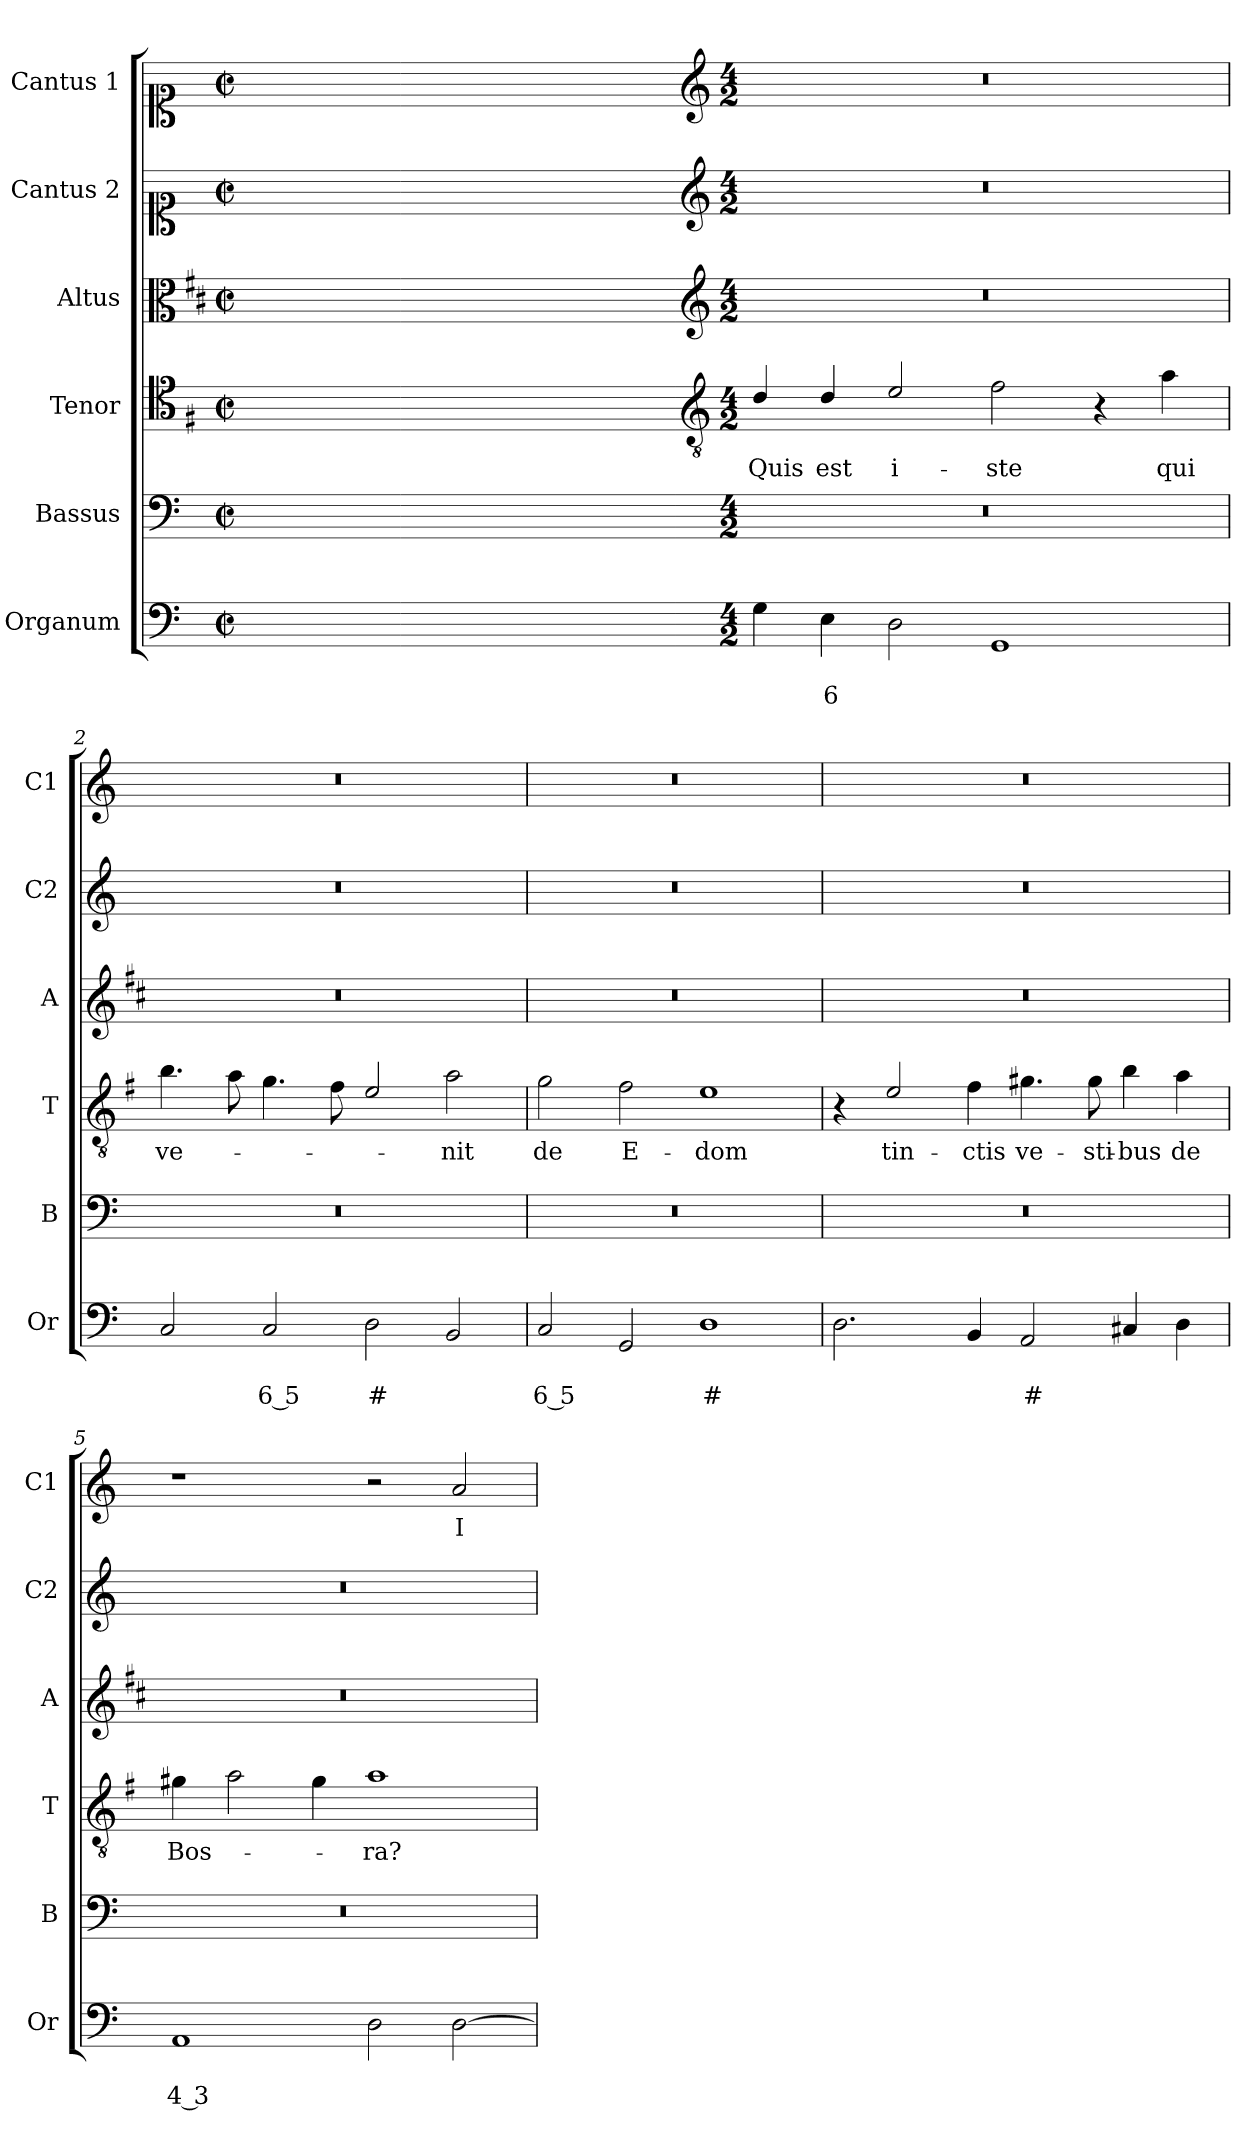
**kern	**text	**text	**kern	**kern	**text	**kern	**kern	**kern	**text
*part6	*part6	*part6	*part5	*part4	*part4	*part3	*part2	*part1	*part1
*staff6	*staff6	*staff6	*staff5	*staff4	*staff4	*staff3	*staff2	*staff1	*staff1
*I"Organum	*	*	*I"Bassus	*I"Tenor	*	*I"Altus	*I"Cantus 2	*I"Cantus 1	*
*I'Or	*	*	*I'B	*I'T	*	*I'A	*I'C2	*I'C1	*
*clefF4	*	*	*clefF4	*clefC4	*	*clefC3	*clefC1	*clefC1	*
*	*	*	*	*ITrd4c7	*	*ITrd1c2	*	*	*
*k[]	*	*	*k[]	*k[]	*	*k[]	*k[]	*k[]	*
*C:	*	*	*C:	*C:	*	*C:	*C:	*C:	*
*M2/2	*	*	*M2/2	*M2/2	*	*M2/2	*M2/2	*M2/2	*
*met(c|)	*	*	*met(c|)	*met(c|)	*	*met(c|)	*met(c|)	*met(c|)	*
=	=	=	=	=	=	=	=	=	=
1ryy	.	.	1ryy	1ryy	.	1ryy	1ryy	1ryy	.
=1X-	=1X-	=1X-	=1X-	=1X-	=1X-	=1X-	=1X-	=1X-	=1X-
4ryy	.	.	4ryy	4ryy	.	4ryy	4ryy	4ryy	.
4ryy	.	.	4ryy	4ryy	.	4ryy	4ryy	4ryy	.
4ryy	.	.	4ryy	4ryy	.	4ryy	4ryy	4ryy	.
4ryy	.	.	4ryy	4ryy	.	4ryy	4ryy	4ryy	.
=1-	=1-	=1-	=1-	=1-	=1-	=1-	=1-	=1-	=1-
*	*	*	*	*clefGv2	*	*clefG2	*clefG2	*clefG2	*
*M4/2	*	*	*M4/2	*M4/2	*	*M4/2	*M4/2	*M4/2	*
!	!	!	!	!	!LO:LY:b	!	!	!	!
4G\	.	.	0r	4G/	Quis	0r	0r	0r	.
!	!	!LO:LY:b	!	!	!LO:LY:b	!	!	!	!
4E\	.	6	.	4G/	est	.	.	.	.
!	!	!	!	!	!LO:LY:b	!	!	!	!
2D\	.	.	.	2A/	i-	.	.	.	.
!	!	!	!	!	!LO:LY:b	!	!	!	!
1GG	.	.	.	2B\	-ste	.	.	.	.
.	.	.	.	4r	.	.	.	.	.
!	!	!	!	!	!LO:LY:b	!	!	!	!
.	.	.	.	4d\	qui	.	.	.	.
=2	=2	=2	=2	=2	=2	=2	=2	=2	=2
!	!	!	!	!	!LO:LY:b	!	!	!	!
2C/	.	.	0r	4.e\	ve-	0r	0r	0r	.
.	.	.	.	8d\	.	.	.	.	.
!	!	!LO:LY:b	!	!	!	!	!	!	!
2C/	.	6 5	.	4.c\	.	.	.	.	.
.	.	.	.	8B\	.	.	.	.	.
!	!	!LO:LY:b	!	!	!	!	!	!	!
2D\	.	#	.	2A/	.	.	.	.	.
!	!	!	!	!	!LO:LY:b	!	!	!	!
2BB/	.	.	.	2d\	-nit	.	.	.	.
=3	=3	=3	=3	=3	=3	=3	=3	=3	=3
!	!	!LO:LY:b	!	!	!LO:LY:b	!	!	!	!
2C/	.	6 5	0r	2c\	de	0r	0r	0r	.
!	!	!	!	!	!LO:LY:b	!	!	!	!
2GG/	.	.	.	2B\	E-	.	.	.	.
!	!	!LO:LY:b	!	!	!LO:LY:b	!	!	!	!
1D	.	#	.	1A	-dom	.	.	.	.
!!LO:LB:g=z
=4	=4	=4	=4	=4	=4	=4	=4	=4	=4
2.D\	.	.	0r	4r	.	0r	0r	0r	.
!	!	!	!	!	!LO:LY:b	!	!	!	!
.	.	.	.	2A/	tin-	.	.	.	.
!	!	!	!	!	!LO:LY:b	!	!	!	!
4BB/	.	.	.	4B\	-ctis	.	.	.	.
!	!	!LO:LY:b	!	!	!LO:LY:b	!	!	!	!
2AA/	.	#	.	4.c#X\	ve-	.	.	.	.
!	!	!	!	!	!LO:LY:b	!	!	!	!
.	.	.	.	8c#\	-sti-	.	.	.	.
!	!	!	!	!	!LO:LY:b	!	!	!	!
4C#X/	.	.	.	4e\	-bus	.	.	.	.
!	!	!	!	!	!LO:LY:b	!	!	!	!
4D\	.	.	.	4d\	de	.	.	.	.
=5	=5	=5	=5	=5	=5	=5	=5	=5	=5
!	!	!LO:LY:b	!	!	!LO:LY:b	!	!	!	!
1AA	.	4 3	0r	4c#X\	Bos-	0r	0r	1r	.
.	.	.	.	2d\	.	.	.	.	.
.	.	.	.	4c#\	.	.	.	.	.
!	!	!	!	!	!LO:LY:b	!	!	!	!
2D\	.	.	.	1d	-ra?	.	.	2r	.
!	!	!	!	!	!	!	!	!	!LO:LY:b
[2D\	.	.	.	.	.	.	.	2a/	I-
=	=	=	=	=	=	=	=	=	=
*-	*-	*-	*-	*-	*-	*-	*-	*-	*-
